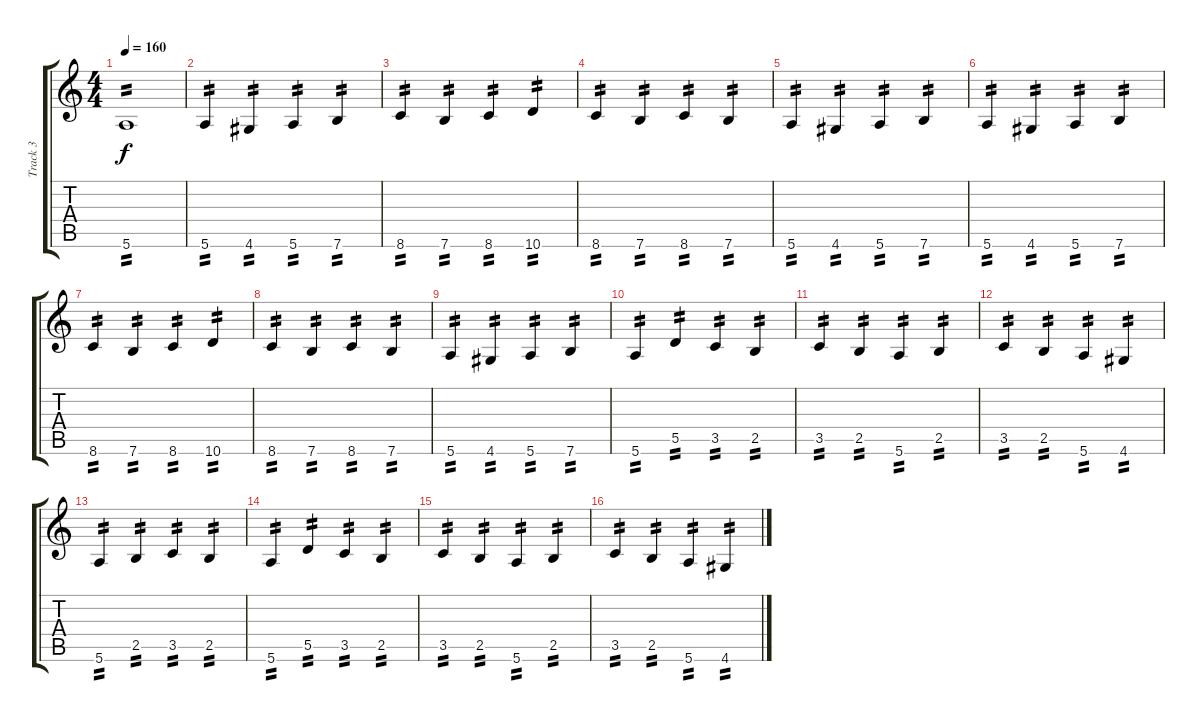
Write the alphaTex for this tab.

\track ("Track 3" "Track 3") {instrument overdrivenguitar}
\staff {score tabs}
\tuning (E4 B3 G3 D3 A2 E2) {hide}
\ts (4 4)
\tempo 160
\clef g2
\ks c
5.6.1{tp 2 dy f} |
5.6.4{tp 2} 4.6.4{tp 2} 5.6.4{tp 2} 7.6.4{tp 2} |
8.6.4{tp 2} 7.6.4{tp 2} 8.6.4{tp 2} 10.6.4{tp 2} |
8.6.4{tp 2} 7.6.4{tp 2} 8.6.4{tp 2} 7.6.4{tp 2} |
5.6.4{tp 2} 4.6.4{tp 2} 5.6.4{tp 2} 7.6.4{tp 2} |
5.6.4{tp 2} 4.6.4{tp 2} 5.6.4{tp 2} 7.6.4{tp 2} |
8.6.4{tp 2} 7.6.4{tp 2} 8.6.4{tp 2} 10.6.4{tp 2} |
8.6.4{tp 2} 7.6.4{tp 2} 8.6.4{tp 2} 7.6.4{tp 2} |
5.6.4{tp 2} 4.6.4{tp 2} 5.6.4{tp 2} 7.6.4{tp 2} |
5.6.4{tp 2} 5.5.4{tp 2} 3.5.4{tp 2} 2.5.4{tp 2} |
3.5.4{tp 2} 2.5.4{tp 2} 5.6.4{tp 2} 2.5.4{tp 2} |
3.5.4{tp 2} 2.5.4{tp 2} 5.6.4{tp 2} 4.6.4{tp 2} |
5.6.4{tp 2} 2.5.4{tp 2} 3.5.4{tp 2} 2.5.4{tp 2} |
5.6.4{tp 2} 5.5.4{tp 2} 3.5.4{tp 2} 2.5.4{tp 2} |
3.5.4{tp 2} 2.5.4{tp 2} 5.6.4{tp 2} 2.5.4{tp 2} |
3.5.4{tp 2} 2.5.4{tp 2} 5.6.4{tp 2} 4.6.4{tp 2}
